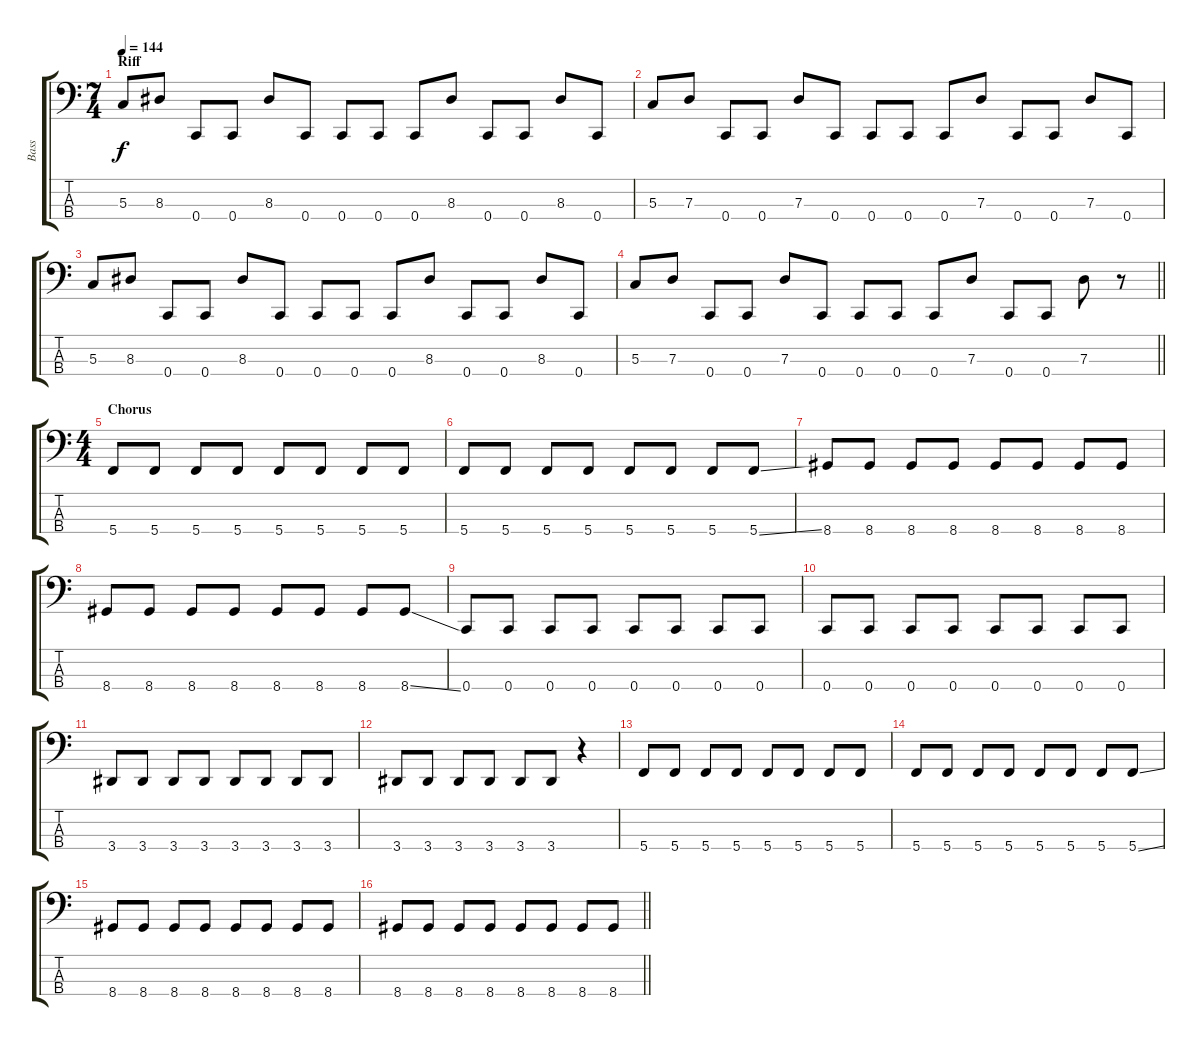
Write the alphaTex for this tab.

\track ("Bass" "Bass") {instrument electricbasspick}
\staff {score tabs}
\tuning (F2 C2 G1 C1) {hide}
\ts (7 4)
\section ("" "Riff")
\tempo 144
\clef f4
\ks c
5.3.8{dy f} 8.3.8 0.4.8 0.4.8 8.3.8 0.4.8 0.4.8 0.4.8 0.4.8 8.3.8 0.4.8 0.4.8 8.3.8 0.4.8 |
5.3.8 7.3.8 0.4.8 0.4.8 7.3.8 0.4.8 0.4.8 0.4.8 0.4.8 7.3.8 0.4.8 0.4.8 7.3.8 0.4.8 |
5.3.8 8.3.8 0.4.8 0.4.8 8.3.8 0.4.8 0.4.8 0.4.8 0.4.8 8.3.8 0.4.8 0.4.8 8.3.8 0.4.8 |
\barLineRight lightlight
5.3.8 7.3.8 0.4.8 0.4.8 7.3.8 0.4.8 0.4.8 0.4.8 0.4.8 7.3.8 0.4.8 0.4.8 7.3.8 r.8 |
\ts (4 4)
\section ("" "Chorus")
5.4.8 5.4.8 5.4.8 5.4.8 5.4.8 5.4.8 5.4.8 5.4.8 |
5.4.8 5.4.8 5.4.8 5.4.8 5.4.8 5.4.8 5.4.8 5.4{ss}.8 |
8.4.8 8.4.8 8.4.8 8.4.8 8.4.8 8.4.8 8.4.8 8.4.8 |
8.4.8 8.4.8 8.4.8 8.4.8 8.4.8 8.4.8 8.4.8 8.4{ss}.8 |
0.4.8 0.4.8 0.4.8 0.4.8 0.4.8 0.4.8 0.4.8 0.4.8 |
0.4.8 0.4.8 0.4.8 0.4.8 0.4.8 0.4.8 0.4.8 0.4.8 |
3.4.8 3.4.8 3.4.8 3.4.8 3.4.8 3.4.8 3.4.8 3.4.8 |
3.4.8 3.4.8 3.4.8 3.4.8 3.4.8 3.4.8 r.4 |
5.4.8 5.4.8 5.4.8 5.4.8 5.4.8 5.4.8 5.4.8 5.4.8 |
5.4.8 5.4.8 5.4.8 5.4.8 5.4.8 5.4.8 5.4.8 5.4{ss}.8 |
8.4.8 8.4.8 8.4.8 8.4.8 8.4.8 8.4.8 8.4.8 8.4.8 |
\barLineRight lightlight
8.4.8 8.4.8 8.4.8 8.4.8 8.4.8 8.4.8 8.4.8 8.4.8
